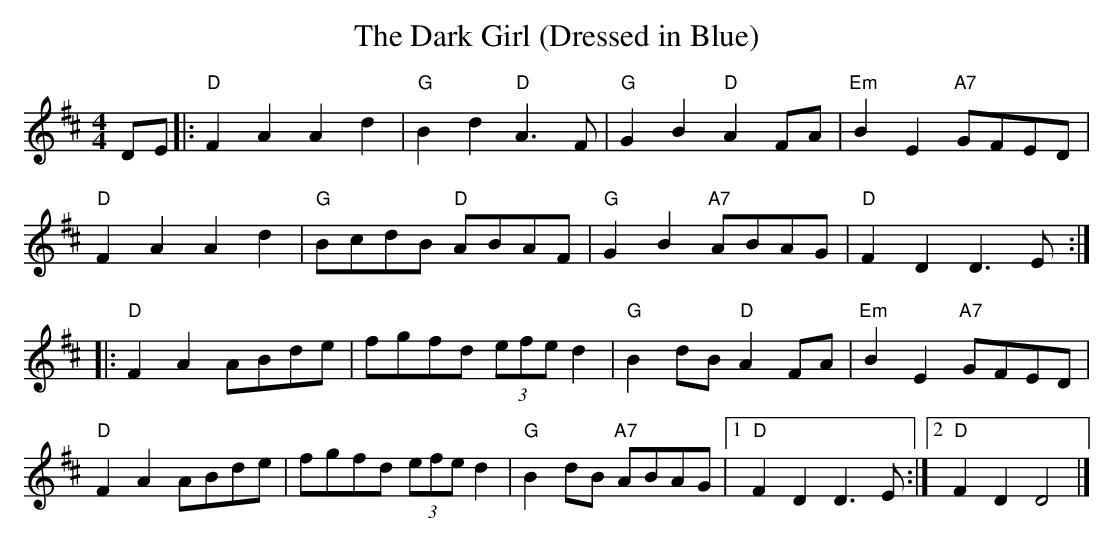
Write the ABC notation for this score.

X:1
T:The Dark Girl (Dressed in Blue)
M:4/4
L:1/4
K:D
D/E/|:"D"FA Ad|"G"Bd "D"A>F|"G"GB "D"AF/A/|"Em"BE "A7"G/F/E/D/|
"D"FA Ad|"G"B/c/d/B/ "D"A/B/A/F/|"G"GB "A7"A/B/A/G/|"D"FD D>E:|
|:"D"FA A/B/d/e/|f/g/f/d/ (3e/f/e/d|"G"Bd/B/ "D"AF/A/|"Em"BE "A7"G/F/E/D/|
"D"FA A/B/d/e/|f/g/f/d/ (3e/f/e/d|"G"Bd/B/ "A7"A/B/A/G/|1"D"FD D>E:|2"D"FDD2|]
